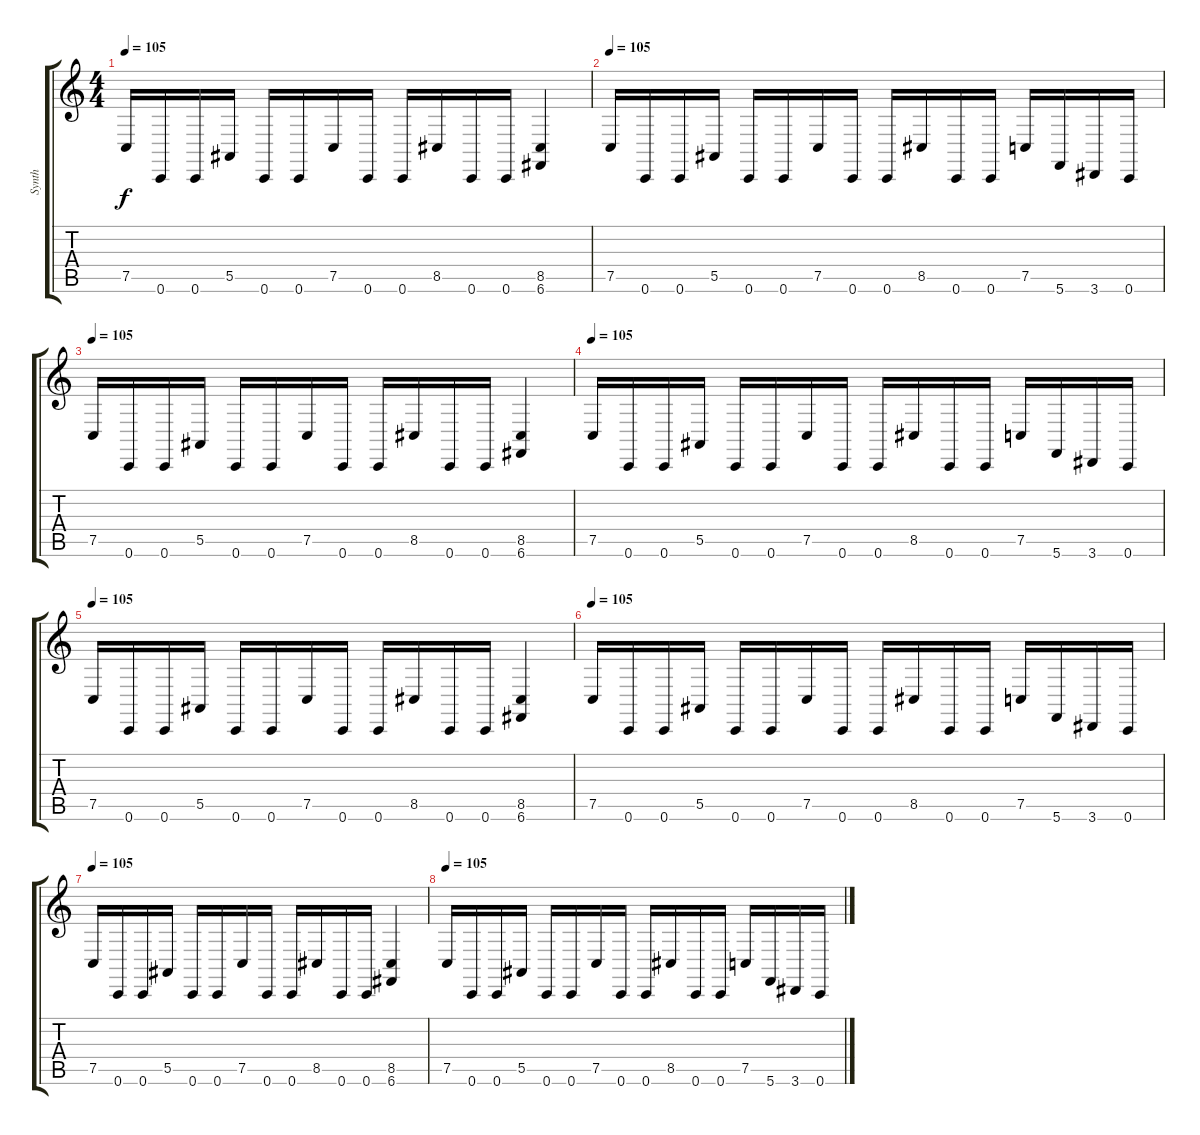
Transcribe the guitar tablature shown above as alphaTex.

\track ("Synth" "Synth") {instrument churchorgan}
\staff {score tabs}
\tuning (C4 G3 Eb3 Bb2 F2 C2) {hide}
\ts (4 4)
\tempo 105
\clef g2
\ks c
7.5.16{dy f} 0.6.16 0.6.16 5.5.16 0.6.16 0.6.16 7.5.16 0.6.16 0.6.16 8.5.16 0.6.16 0.6.16 (8.5 6.6).4 |
\tempo 105
7.5.16 0.6.16 0.6.16 5.5.16 0.6.16 0.6.16 7.5.16 0.6.16 0.6.16 8.5.16 0.6.16 0.6.16 7.5.16 5.6.16 3.6.16 0.6.16 |
\tempo 105
7.5.16 0.6.16 0.6.16 5.5.16 0.6.16 0.6.16 7.5.16 0.6.16 0.6.16 8.5.16 0.6.16 0.6.16 (8.5 6.6).4 |
\tempo 105
7.5.16 0.6.16 0.6.16 5.5.16 0.6.16 0.6.16 7.5.16 0.6.16 0.6.16 8.5.16 0.6.16 0.6.16 7.5.16 5.6.16 3.6.16 0.6.16 |
\tempo 105
7.5.16 0.6.16 0.6.16 5.5.16 0.6.16 0.6.16 7.5.16 0.6.16 0.6.16 8.5.16 0.6.16 0.6.16 (8.5 6.6).4 |
\tempo 105
7.5.16 0.6.16 0.6.16 5.5.16 0.6.16 0.6.16 7.5.16 0.6.16 0.6.16 8.5.16 0.6.16 0.6.16 7.5.16 5.6.16 3.6.16 0.6.16 |
\tempo 105
7.5.16 0.6.16 0.6.16 5.5.16 0.6.16 0.6.16 7.5.16 0.6.16 0.6.16 8.5.16 0.6.16 0.6.16 (8.5 6.6).4 |
\tempo 105
7.5.16 0.6.16 0.6.16 5.5.16 0.6.16 0.6.16 7.5.16 0.6.16 0.6.16 8.5.16 0.6.16 0.6.16 7.5.16 5.6.16 3.6.16 0.6.16
